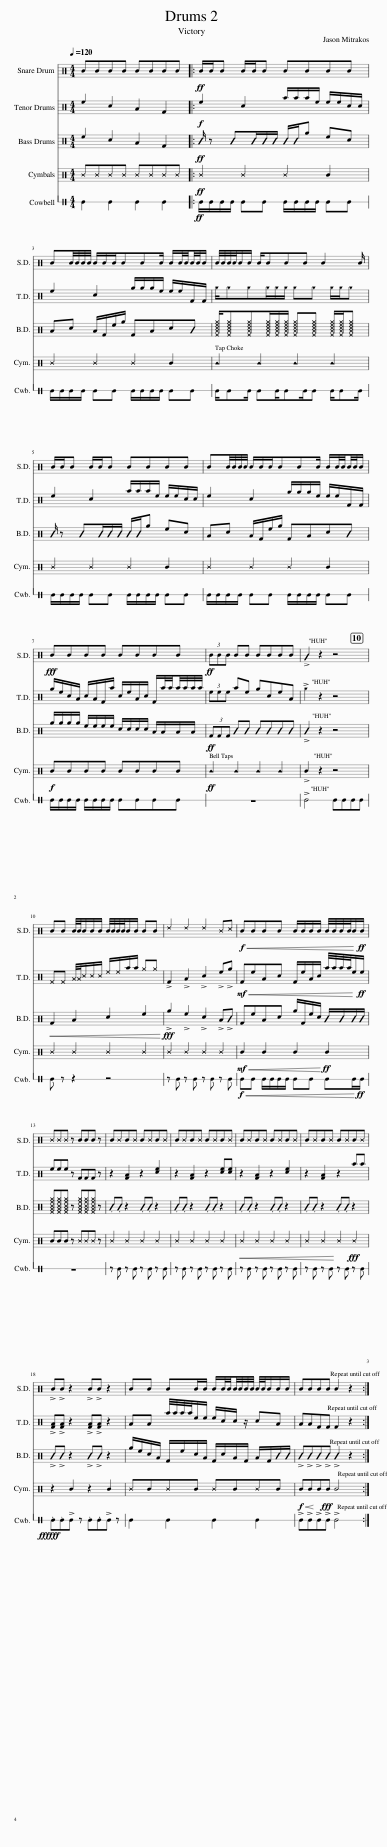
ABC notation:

X:1
%%score 1 2 3 4 5 6 7
L:1/8
Q:1/4=120
M:4/4
I:linebreak $
K:C
V:1 perc
K:none
V:2 perc
K:none
V:3 perc
K:none
V:4 perc
K:none
V:5 perc stafflines=1
K:none
V:6 bass
V:7 bass
V:1
 BBBB BBBB |:!ff! B/B/B B/B/B BBBB |$ BB/4B/4B/4B/4 B/B/B/BBB/ B/B/4B/4B/4B/4B/ | B/4B/4B/4B/4B/B/ B/BBB B2 B/ |$ B/B/B B/B/B BBBB | %5
 BB/4B/4B/4B/4 B/B/B/BBB/ B/B/4B/4B/4B/4B/ |$!fff! BBBB BBBB |!ff! (3BBB BB BBBB | !>!A2 z2 z4 |$ BB B/4B/4B/B/B/ B/4B/4B/4B/4B/B/ BB | %10
 ^d2 ^d2 ^d2 ^B^c |!f!!<(! BBBB B/B/B/B/ B/4B/4B/4B/4B/!ff!B/!<)! |$ ^B^B^B z BBB z | B^BB^B B^BB^B | B^BB^B B^BB^B | %15
 B^BB^B B^BB^B | B^BB^B B^BB^B |$ !>!B!>!B z2 !>!B!>!B z2 | BB BB/B/ B/B/4B/4B/4B/4B/4B/4 B/4B/4B/B/B/ | BBBB B2 z2 :| %20
V:2
 e2 c2 A2 F2 |:!f! e2 c2 a/a/a/e/ e/e/c/c/ |$ e2 c2 g/g/g/e/ e/e/F/F/ | g/ggg/g/g/ gg g/g/g |$ e2 c2 a/a/a/e/ e/e/c/c/ | %5
 e2 c2 g/g/g/e/ e/e/F/F/ |$ g/e/c/A/ c/A/F/a/ c/e/A/c/ F/a/4a/4a/4a/4a/4a/4 | (3eee ae gceA | !>!g2 z2 z4 |$ ^F^F ^A/4^A/4^c/^c/^c/ ^e/^e/a/a/ ^g^g | %10
 !>!F2 !>!A2 !>!c2 !>!e!>!g |!mf!!<(! FeAc F/e/A/c/ a/4a/4a/4a/4e/!ff!e/!<)! |$ eee z FFF z | z2 [FA]2 z2 [ce]2 | z2 [FA]2 z2 [ce][ce] | %15
 z2 [FA]2 z2 [ce]2 | z2 [FA]2 z2 aa |$ !>![FA]!>![FA] z2 !>![FA]!>![FA] z2 | AA a/4a/4a/4a/4e/e/ e/c/c/ z/ cA | AAFF F2 z2 :| %20
V:3
 e2 c2 A2 F2 |:!ff! B/ z BB/B/B/ B/B/g ec |$ Ac A/F/e/g/ FAcB | [^F^A^c^e^g]/[^F^A^c^e^g][^F^A^c^e^g][^F^A^c^e^g]/[^F^A^c^e^g]/[^F^A^c^e^g]/ [^F^A^c^e^g][^F^A^c^e^g] [^F^A^c^e^g]/[^F^A^c^e^g]/[^F^A^c^e^g] |$ B/ z BB/B/B/ B/B/g ec | %5
 Ac A/F/e/g/ FAcB |$ g/g/g/g/ e/e/e/e/ c/c/c/c/ A/A/A/A/ |!ff! (3FFF BB BBBB | !>!B2 z2 z4 |$!<(! F2 A2 c2 e2!<)! | %10
!fff! !>!g2 !>!e2 !>!c2 !>!A!>!B | FeAc g/F/e/c/ B/B/B/B/ |$ [^F^A^c^e^g][^F^A^c^e^g][^F^A^c^e^g] z [^F^A^c^e^g][^F^A^c^e^g][^F^A^c^e^g] z | .B.B z2 .B.B z2 | .B.B z2 .B.B z2 | %15
 .B.B z2 .B.B z2 | .B.B z2 .B.B z2 |$ !>!B!>!B z2 !>!B!>!B z2 | g/e/c/A/ F/e/c/A/ F/c/A/F/ A/F/B/B/ | !>!B!>!B!>!B!>!B !>!B2 z2 :| %20
V:4
 ^B^B^B^B ^B^B^B^B |:!ff! ^B2 ^B2 ^B2 B2 |$ ^B2 ^B2 ^B2 B2 | B2 B2 B2 B2 |$ ^B2 ^B2 ^B2 B2 | %5
 ^B2 ^B2 ^B2 B2 |$!f! BBBB BBBB |!ff! B2 B2 B2 B2 | !>!B2 z2 z4 |$ ^B2 ^B2 ^B2 ^B2 | %10
 ^B2 ^B2 ^B2 ^B2 |!mf!!<(! B2 B2 B2!ff! B2!<)! |$ BBB z ^B^B^B z | ^B2 ^B2 ^B2 ^B2 | ^B2 ^B2 ^B2 ^B2 | %15
!<(! ^B2 ^B2 ^B2 ^B2 | ^B2 ^B2 ^B2!fff! ^B2!<)! |$ z2 B2 z2 B2 | ^BB^BB ^BB^BB |!f!!<(! BBB!fff!B!<)! B4 :| %20
V:5
 E2 E2 E2 E2 |:!ff! E/E/E/E/ EE E/E/E/E/ EE |$ E/E/E/E/ EE E/E/E/E/ EE | E/EE/ EE/EE/E E/EE/ |$ E/E/E/E/ EE E/E/E/E/ EE | %5
 E/E/E/E/ EE E/E/E/E/ EE |$ E/E/E/E/ E/E/E/E/ EEEE | z8 | !>!E4 EEEE |$ E z z2 z4 | %10
 z E z E z E z E |!f!!<(! EE E/E/E/E/ EE EE/!ff!E/!<)! |$ z8 | z E z E z E z E | z E z E z E z E | %15
 z E z E z E z E | z E z E z E z E |$ .E.E!>!E z .E.E!>!E z | E2 E2 E2 E2 | !>!E!>!E!>!E!>!E !>!E4 :| %20
V:6
 z8 |: z8 |$ z8 | z8 |$ z8 | %5
 z8 |$ z8 | z8 | z2 [G,,A,,B,,C,D,E,F,G,A,B,]6 |$ z8 | %10
 z8 | z8 |$ z8 | z8 | z8 | %15
 z8 | z8 |$ z8 | z8 | z8 :| %20
V:7
 z8 |: z8 |$ z8 | z8 |$ z8 | %5
 z8 |$ z8 | z8 | z2 [G,,A,,B,,C,D,E,F,G,A,B,]6 |$ z8 | %10
 z8 | z8 |$ z8 | z8 | z8 | %15
 z8 | z8 |$ z8 | z8 | z8 :| %20
